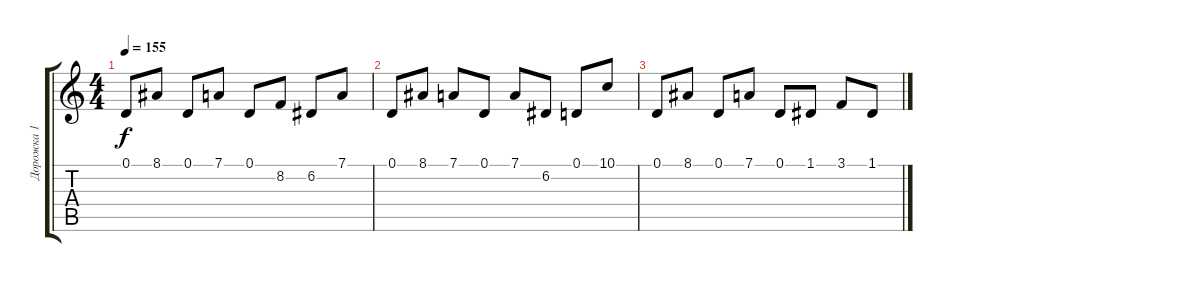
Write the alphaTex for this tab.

\track ("Дорожка 1" "Дорожка 1") {instrument lead2sawtooth}
\staff {score tabs}
\tuning (D4 A3 F3 C3 G2 D2) {hide}
\ts (4 4)
\tempo 155
\clef g2
\ks c
0.1.8{dy f} 8.1.8 0.1.8 7.1.8 0.1.8 8.2.8 6.2.8 7.1.8 |
0.1.8 8.1.8 7.1.8 0.1.8 7.1.8 6.2.8 0.1.8 10.1.8 |
0.1.8 8.1.8 0.1.8 7.1.8 0.1.8 1.1.8 3.1.8 1.1.8
